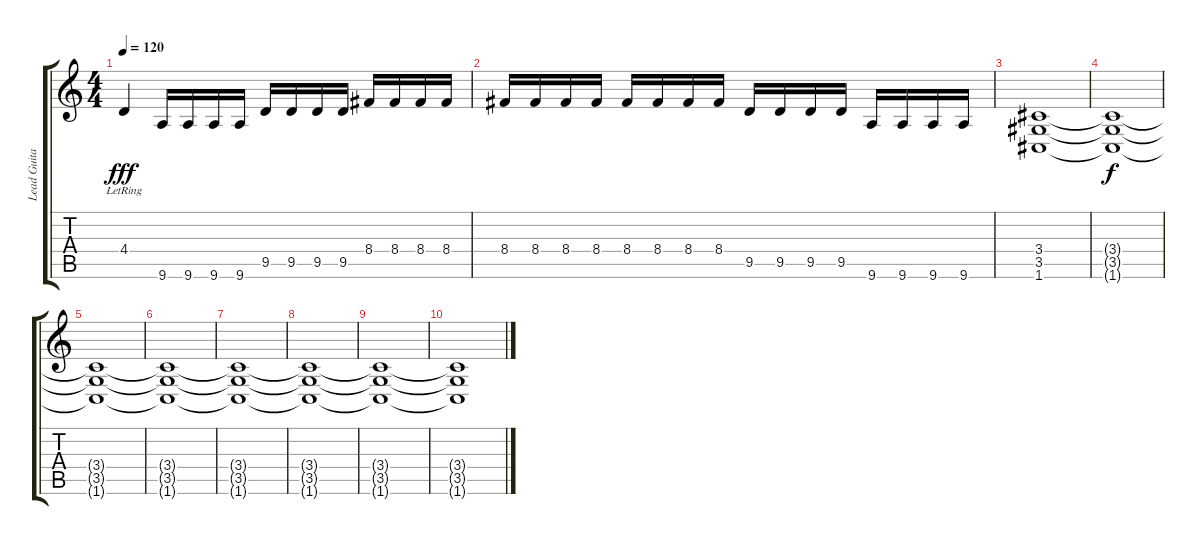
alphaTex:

\track ("Lead Guitar" "Lead Guita") {instrument distortionguitar}
\staff {score tabs}
\tuning (C4 G3 Eb3 Bb2 F2 C2) {hide}
\ts (4 4)
\tempo 120
\clef g2
\ks c
4.4{lr}.4{dy fff} 9.6.16 9.6.16 9.6.16 9.6.16 9.5.16 9.5.16 9.5.16 9.5.16 8.4.16 8.4.16 8.4.16 8.4.16 |
8.4.16 8.4.16 8.4.16 8.4.16 8.4.16 8.4.16 8.4.16 8.4.16 9.5.16 9.5.16 9.5.16 9.5.16 9.6.16 9.6.16 9.6.16 9.6.16 |
(3.4 3.5 1.6).1 |
(3.4{t} 3.5{t} 1.6{t}).1{dy f} |
(3.4{t} 3.5{t} 1.6{t}).1 |
(3.4{t} 3.5{t} 1.6{t}).1 |
(3.4{t} 3.5{t} 1.6{t}).1 |
(3.4{t} 3.5{t} 1.6{t}).1 |
(3.4{t} 3.5{t} 1.6{t}).1 |
(3.4{t} 3.5{t} 1.6{t}).1
